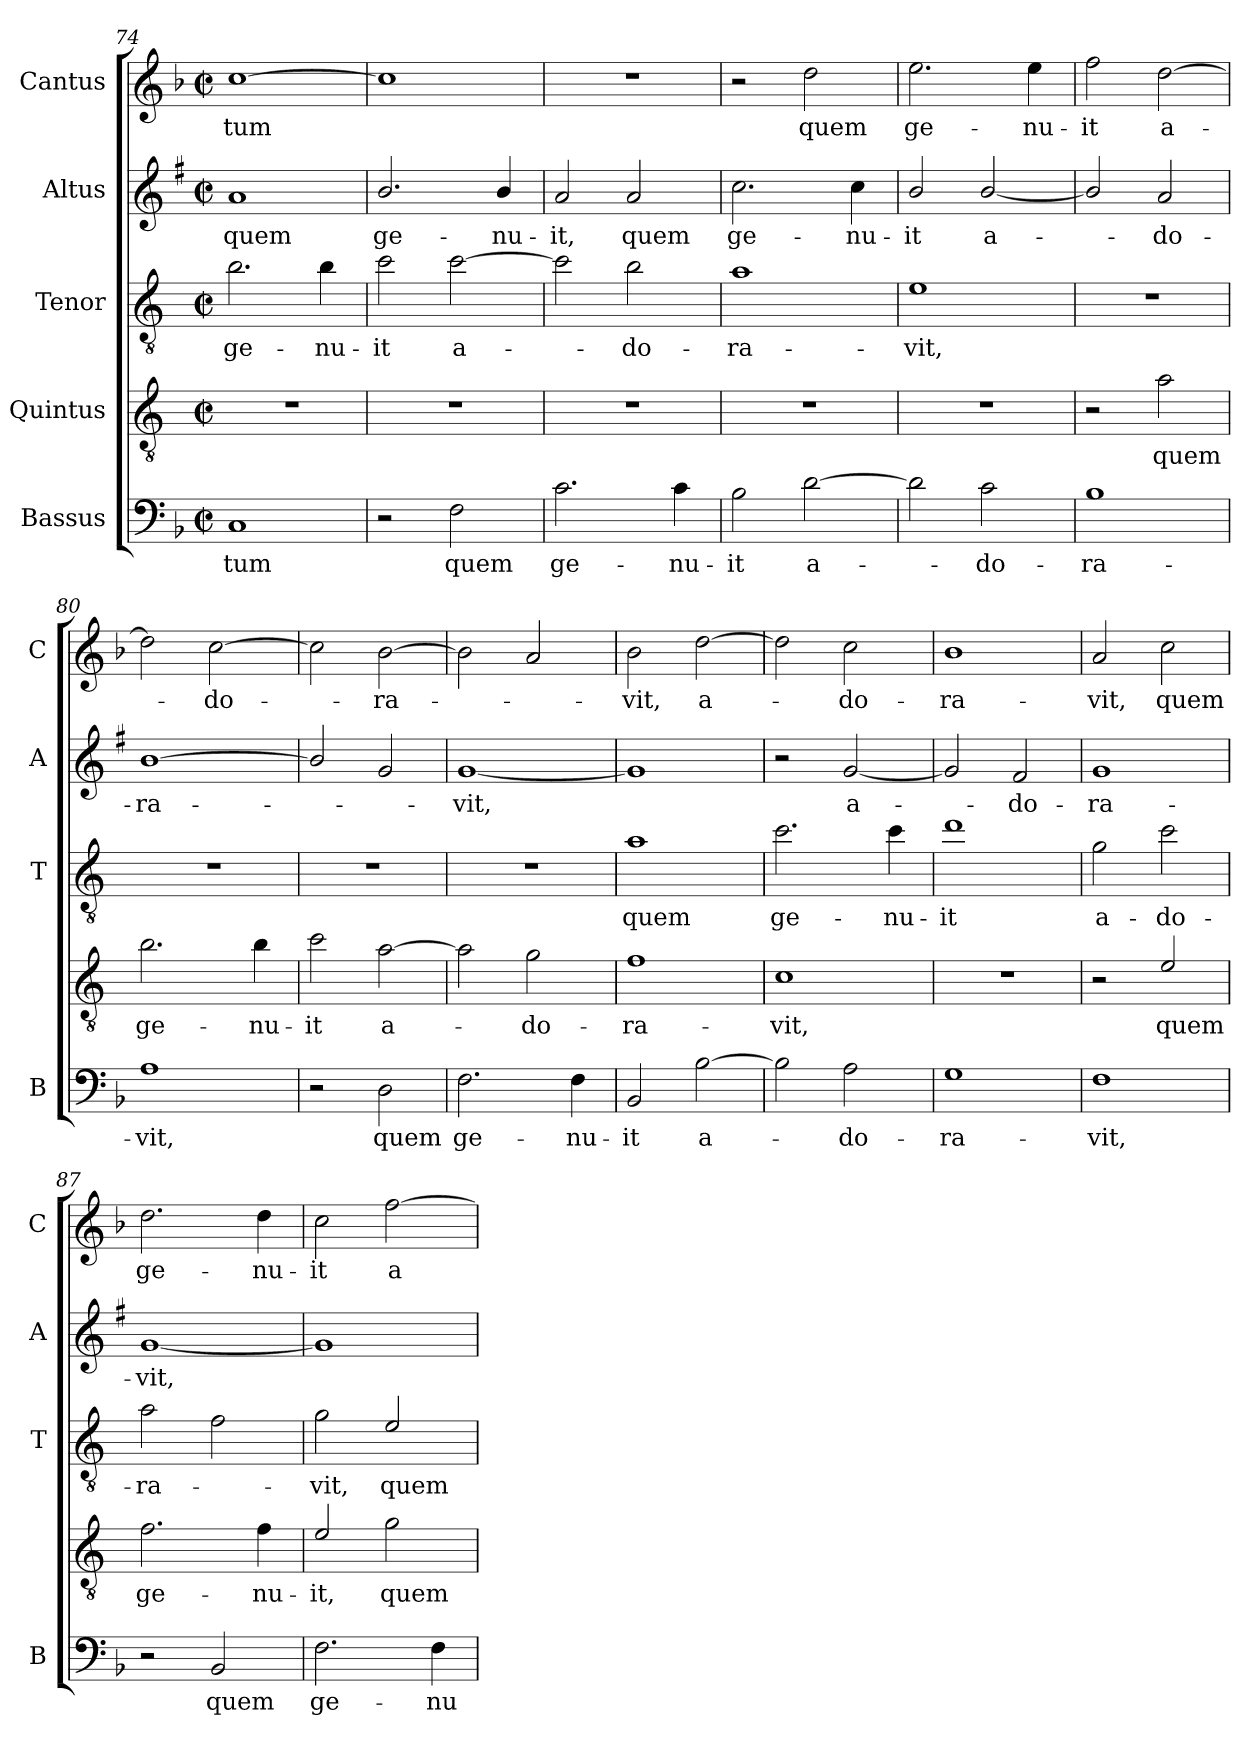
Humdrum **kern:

**kern	**text	**kern	**text	**kern	**text	**kern	**text	**kern	**text
*part5	*part5	*part4	*part4	*part3	*part3	*part2	*part2	*part1	*part1
*staff5	*staff5	*staff4	*staff4	*staff3	*staff3	*staff2	*staff2	*staff1	*staff1
*I"Bassus	*	*I"Quintus	*	*I"Tenor	*	*I"Altus	*	*I"Cantus	*
*I'B	*	*	*	*I'T	*	*I'A	*	*I'C	*
*clefF4	*	*clefGv2	*	*clefGv2	*	*clefG2	*	*clefG2	*
*	*	*ITrd4c7	*	*ITrd4c7	*	*ITrd1c2	*	*	*
*k[b-]	*	*k[b-]	*	*k[b-]	*	*k[b-]	*	*k[b-]	*
*F:	*	*F:	*	*F:	*	*F:	*	*F:	*
*M2/2	*	*M2/2	*	*M2/2	*	*M2/2	*	*M2/2	*
*met(c|)	*	*met(c|)	*	*met(c|)	*	*met(c|)	*	*met(c|)	*
=74	=74	=74	=74	=74	=74	=74	=74	=74	=74
!	!LO:LY:b	!	!	!	!LO:LY:b	!	!LO:LY:b	!	!LO:LY:b
1C	-tum	1r	.	2.e\	ge-	1g	quem	[1cc	-tum
!	!	!	!	!	!LO:LY:b	!	!	!	!
.	.	.	.	4e\	-nu-	.	.	.	.
=75	=75	=75	=75	=75	=75	=75	=75	=75	=75
!	!	!	!	!	!LO:LY:b	!	!LO:LY:b	!	!
2r	.	1r	.	2f\	-it	2.a/	ge-	1cc]	.
!	!LO:LY:b	!	!	!	!LO:LY:b	!	!	!	!
2F\	quem	.	.	[2f\	a-	.	.	.	.
!	!	!	!	!	!	!	!LO:LY:b	!	!
.	.	.	.	.	.	4a/	-nu-	.	.
=76	=76	=76	=76	=76	=76	=76	=76	=76	=76
!	!LO:LY:b	!	!	!	!	!	!LO:LY:b	!	!
2.c\	ge-	1r	.	2f\]	.	2g/	-it,	1r	.
!	!	!	!	!	!LO:LY:b	!	!LO:LY:b	!	!
.	.	.	.	2e\	-do-	2g/	quem	.	.
!	!LO:LY:b	!	!	!	!	!	!	!	!
4c\	-nu-	.	.	.	.	.	.	.	.
=77	=77	=77	=77	=77	=77	=77	=77	=77	=77
!	!LO:LY:b	!	!	!	!LO:LY:b	!	!LO:LY:b	!	!
2B-\	-it	1r	.	1d	-ra-	2.b-\	ge-	2r	.
!	!LO:LY:b	!	!	!	!	!	!	!	!LO:LY:b
[2d\	a-	.	.	.	.	.	.	2dd\	quem
!	!	!	!	!	!	!	!LO:LY:b	!	!
.	.	.	.	.	.	4b-\	-nu-	.	.
=78	=78	=78	=78	=78	=78	=78	=78	=78	=78
!	!	!	!	!	!LO:LY:b	!	!LO:LY:b	!	!LO:LY:b
2d\]	.	1r	.	1A	-vit,	2a/	-it	2.ee\	ge-
!	!LO:LY:b	!	!	!	!	!	!LO:LY:b	!	!
2c\	-do-	.	.	.	.	[2a/	a-	.	.
!	!	!	!	!	!	!	!	!	!LO:LY:b
.	.	.	.	.	.	.	.	4ee\	-nu-
=79	=79	=79	=79	=79	=79	=79	=79	=79	=79
!	!LO:LY:b	!	!	!	!	!	!	!	!LO:LY:b
1B-	-ra-	2r	.	1r	.	2a/]	.	2ff\	-it
!	!	!	!LO:LY:b	!	!	!	!LO:LY:b	!	!LO:LY:b
.	.	2d\	quem	.	.	2g/	-do-	[2dd\	a-
=80	=80	=80	=80	=80	=80	=80	=80	=80	=80
!	!LO:LY:b	!	!LO:LY:b	!	!	!	!LO:LY:b	!	!
1A	-vit,	2.e\	ge-	1r	.	[1a	-ra-	2dd\]	.
!	!	!	!	!	!	!	!	!	!LO:LY:b
.	.	.	.	.	.	.	.	[2cc\	-do-
!	!	!	!LO:LY:b	!	!	!	!	!	!
.	.	4e\	-nu-	.	.	.	.	.	.
!!LO:LB:g=z
=81	=81	=81	=81	=81	=81	=81	=81	=81	=81
!	!	!	!LO:LY:b	!	!	!	!	!	!
2r	.	2f\	-it	1r	.	2a/]	.	2cc\]	.
!	!LO:LY:b	!	!LO:LY:b	!	!	!	!	!	!LO:LY:b
2D\	quem	[2d\	a-	.	.	2f/	.	[2b-\	-ra-
=82	=82	=82	=82	=82	=82	=82	=82	=82	=82
!	!LO:LY:b	!	!	!	!	!	!LO:LY:b	!	!
2.F\	ge-	2d\]	.	1r	.	[1f	-vit,	2b-\]	.
!	!	!	!LO:LY:b	!	!	!	!	!	!
.	.	2c\	-do-	.	.	.	.	2a/	.
!	!LO:LY:b	!	!	!	!	!	!	!	!
4F\	-nu-	.	.	.	.	.	.	.	.
=83	=83	=83	=83	=83	=83	=83	=83	=83	=83
!	!LO:LY:b	!	!LO:LY:b	!	!LO:LY:b	!	!	!	!LO:LY:b
2BB-/	-it	1B-	-ra-	1d	quem	1f]	.	2b-\	-vit,
!	!LO:LY:b	!	!	!	!	!	!	!	!LO:LY:b
[2B-\	a-	.	.	.	.	.	.	[2dd\	a-
=84	=84	=84	=84	=84	=84	=84	=84	=84	=84
!	!	!	!LO:LY:b	!	!LO:LY:b	!	!	!	!
2B-\]	.	1F	-vit,	2.f\	ge-	2r	.	2dd\]	.
!	!LO:LY:b	!	!	!	!	!	!LO:LY:b	!	!LO:LY:b
2A\	-do-	.	.	.	.	[2f/	a-	2cc\	-do-
!	!	!	!	!	!LO:LY:b	!	!	!	!
.	.	.	.	4f\	-nu-	.	.	.	.
=85	=85	=85	=85	=85	=85	=85	=85	=85	=85
!	!LO:LY:b	!	!	!	!LO:LY:b	!	!	!	!LO:LY:b
1G	-ra-	1r	.	1g	-it	2f/]	.	1b-	-ra-
!	!	!	!	!	!	!	!LO:LY:b	!	!
.	.	.	.	.	.	2e/	-do-	.	.
=86	=86	=86	=86	=86	=86	=86	=86	=86	=86
!	!LO:LY:b	!	!	!	!LO:LY:b	!	!LO:LY:b	!	!LO:LY:b
1F	-vit,	2r	.	2c\	a-	1f	-ra-	2a/	-vit,
!	!	!	!LO:LY:b	!	!LO:LY:b	!	!	!	!LO:LY:b
.	.	2A/	quem	2f\	-do-	.	.	2cc\	quem
=87	=87	=87	=87	=87	=87	=87	=87	=87	=87
!	!	!	!LO:LY:b	!	!LO:LY:b	!	!LO:LY:b	!	!LO:LY:b
2r	.	2.B-\	ge-	2d\	-ra-	[1f	-vit,	2.dd\	ge-
!	!LO:LY:b	!	!	!	!	!	!	!	!
2BB-/	quem	.	.	2B-\	.	.	.	.	.
!	!	!	!LO:LY:b	!	!	!	!	!	!LO:LY:b
.	.	4B-\	-nu-	.	.	.	.	4dd\	-nu-
!!LO:LB:g=z
=88	=88	=88	=88	=88	=88	=88	=88	=88	=88
!	!LO:LY:b	!	!LO:LY:b	!	!LO:LY:b	!	!	!	!LO:LY:b
2.F\	ge-	2A/	-it,	2c\	-vit,	1f]	.	2cc\	-it
!	!	!	!LO:LY:b	!	!LO:LY:b	!	!	!	!LO:LY:b
.	.	2c\	quem	2A/	quem	.	.	[2ff\	a-
!	!LO:LY:b	!	!	!	!	!	!	!	!
4F\	-nu-	.	.	.	.	.	.	.	.
=	=	=	=	=	=	=	=	=	=
*-	*-	*-	*-	*-	*-	*-	*-	*-	*-
